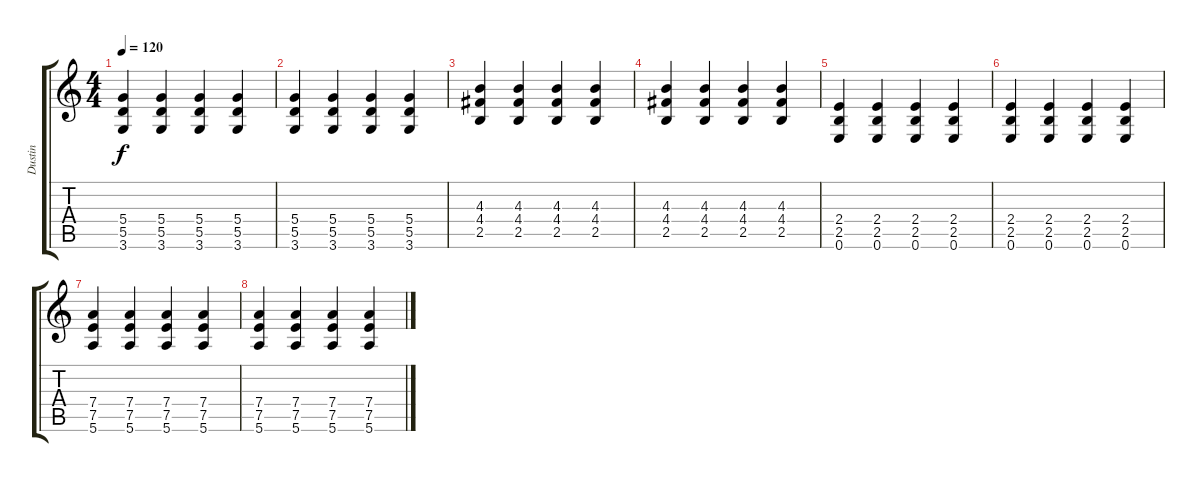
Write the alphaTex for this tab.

\track ("Dustin" "Dustin") {instrument electricguitarclean}
\staff {score tabs}
\tuning (E4 B3 G3 D3 A2 E2) {hide}
\ts (4 4)
\tempo 120
\clef g2
\ks c
(5.4 5.5 3.6).4{dy f} (5.4 5.5 3.6).4 (5.4 5.5 3.6).4 (5.4 5.5 3.6).4 |
(5.4 5.5 3.6).4 (5.4 5.5 3.6).4 (5.4 5.5 3.6).4 (5.4 5.5 3.6).4 |
(4.3 4.4 2.5).4 (4.3 4.4 2.5).4 (4.3 4.4 2.5).4 (4.3 4.4 2.5).4 |
(4.3 4.4 2.5).4 (4.3 4.4 2.5).4 (4.3 4.4 2.5).4 (4.3 4.4 2.5).4 |
(2.4 2.5 0.6).4 (2.4 2.5 0.6).4 (2.4 2.5 0.6).4 (2.4 2.5 0.6).4 |
(2.4 2.5 0.6).4 (2.4 2.5 0.6).4 (2.4 2.5 0.6).4 (2.4 2.5 0.6).4 |
(7.4 7.5 5.6).4 (7.4 7.5 5.6).4 (7.4 7.5 5.6).4 (7.4 7.5 5.6).4 |
(7.4 7.5 5.6).4 (7.4 7.5 5.6).4 (7.4 7.5 5.6).4 (7.4 7.5 5.6).4
